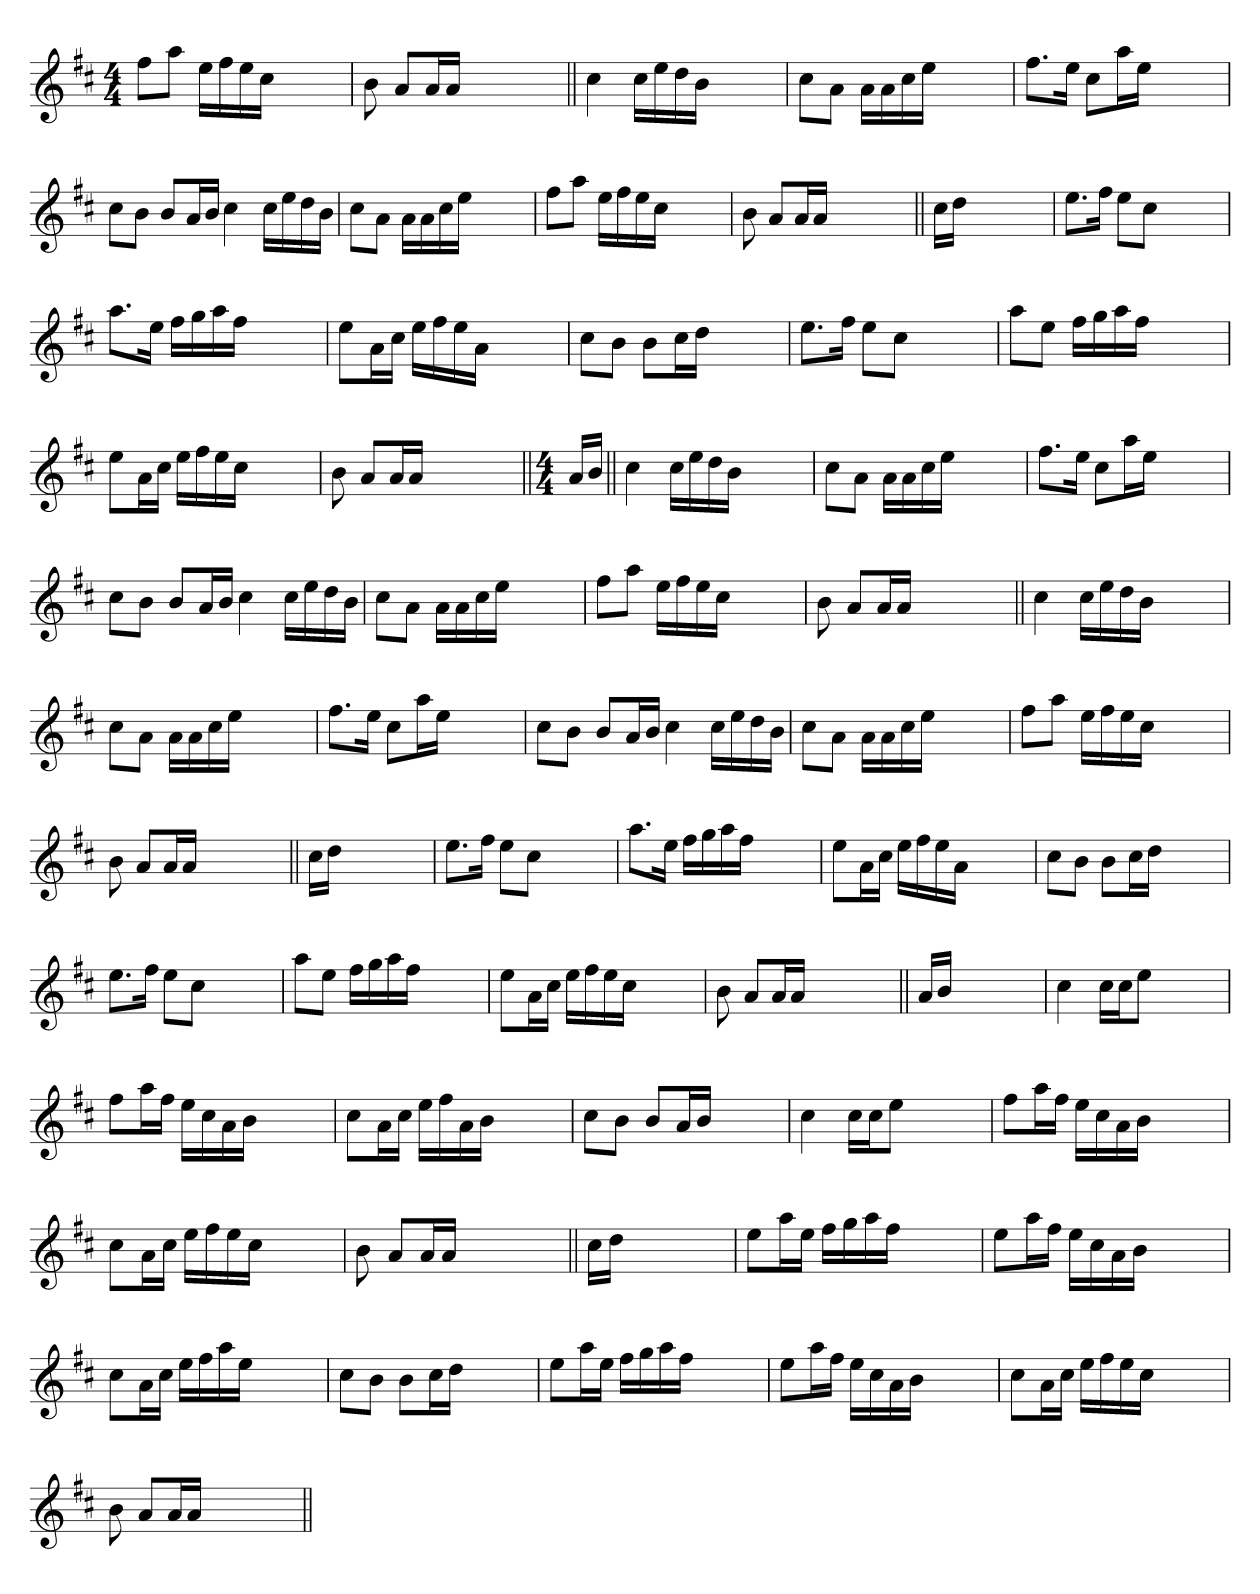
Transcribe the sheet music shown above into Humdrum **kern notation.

**kern
*part1
*staff1
*clefG2
*k[f#c#]
*M4/4
=
8ff#L
8aaJ
16eeLL
16ff#
16ee
16cc#JJ
2ryy
=
8b
8aL
16aL
16aJJ
2ryy
8ryy
=||
4cc#
16cc#LL
16ee
16dd
16bJJ
2ryy
=
8cc#L
8aJ
16aLL
16a
16cc#
16eeJJ
2ryy
=
8.ff#L
16eeJk
8cc#L
16aaL
16eeJJ
2ryy
=
8cc#L
8bJ
8bL
16aL
16bJJ
4cc#
16cc#LL
16ee
16dd
16bJJ
=
8cc#L
8aJ
16aLL
16a
16cc#
16eeJJ
2ryy
=
8ff#L
8aaJ
16eeLL
16ff#
16ee
16cc#JJ
2ryy
=
8b
8aL
16aL
16aJJ
2ryy
8ryy
=||
16cc#LL
16ddJJ
2..ryy
=
8.eeL
16ff#Jk
8eeL
8cc#J
2ryy
=
8.aaL
16eeJk
16ff#LL
16gg
16aa
16ff#JJ
2ryy
=
8eeL
16aL
16cc#JJ
16eeLL
16ff#
16ee
16aJJ
2ryy
=
8cc#L
8bJ
8bL
16cc#L
16ddJJ
2ryy
=
8.eeL
16ff#Jk
8eeL
8cc#J
2ryy
=
8aaL
8eeJ
16ff#LL
16gg
16aa
16ff#JJ
2ryy
=
8eeL
16aL
16cc#JJ
16eeLL
16ff#
16ee
16cc#JJ
2ryy
=
8b
8aL
16aL
16aJJ
2ryy
8ryy
=||
*M4/4
16aLL
16bJJ
=||
4cc#
16cc#LL
16ee
16dd
16bJJ
2ryy
=
8cc#L
8aJ
16aLL
16a
16cc#
16eeJJ
2ryy
=
8.ff#L
16eeJk
8cc#L
16aaL
16eeJJ
2ryy
=
8cc#L
8bJ
8bL
16aL
16bJJ
4cc#
16cc#LL
16ee
16dd
16bJJ
=
8cc#L
8aJ
16aLL
16a
16cc#
16eeJJ
2ryy
=
8ff#L
8aaJ
16eeLL
16ff#
16ee
16cc#JJ
2ryy
=
8b
8aL
16aL
16aJJ
2ryy
8ryy
=||
4cc#
16cc#LL
16ee
16dd
16bJJ
2ryy
=
8cc#L
8aJ
16aLL
16a
16cc#
16eeJJ
2ryy
=
8.ff#L
16eeJk
8cc#L
16aaL
16eeJJ
2ryy
=
8cc#L
8bJ
8bL
16aL
16bJJ
4cc#
16cc#LL
16ee
16dd
16bJJ
=
8cc#L
8aJ
16aLL
16a
16cc#
16eeJJ
2ryy
=
8ff#L
8aaJ
16eeLL
16ff#
16ee
16cc#JJ
2ryy
=
8b
8aL
16aL
16aJJ
2ryy
8ryy
=||
16cc#LL
16ddJJ
2..ryy
=
8.eeL
16ff#Jk
8eeL
8cc#J
2ryy
=
8.aaL
16eeJk
16ff#LL
16gg
16aa
16ff#JJ
2ryy
=
8eeL
16aL
16cc#JJ
16eeLL
16ff#
16ee
16aJJ
2ryy
=
8cc#L
8bJ
8bL
16cc#L
16ddJJ
2ryy
=
8.eeL
16ff#Jk
8eeL
8cc#J
2ryy
=
8aaL
8eeJ
16ff#LL
16gg
16aa
16ff#JJ
2ryy
=
8eeL
16aL
16cc#JJ
16eeLL
16ff#
16ee
16cc#JJ
2ryy
=
8b
8aL
16aL
16aJJ
2ryy
8ryy
=||
16aLL
16bJJ
2..ryy
=
4cc#
16cc#LL
16cc#J
8eeJ
2ryy
=
8ff#L
16aaL
16ff#JJ
16eeLL
16cc#
16a
16bJJ
2ryy
=
8cc#L
16aL
16cc#JJ
16eeLL
16ff#
16a
16bJJ
2ryy
=
8cc#L
8bJ
8bL
16aL
16bJJ
2ryy
=
4cc#
16cc#LL
16cc#J
8eeJ
2ryy
=
8ff#L
16aaL
16ff#JJ
16eeLL
16cc#
16a
16bJJ
2ryy
=
8cc#L
16aL
16cc#JJ
16eeLL
16ff#
16ee
16cc#JJ
2ryy
=
8b
8aL
16aL
16aJJ
2ryy
8ryy
=||
16cc#LL
16ddJJ
2..ryy
=
8eeL
16aaL
16eeJJ
16ff#LL
16gg
16aa
16ff#JJ
2ryy
=
8eeL
16aaL
16ff#JJ
16eeLL
16cc#
16a
16bJJ
2ryy
=
8cc#L
16aL
16cc#JJ
16eeLL
16ff#
16aa
16eeJJ
2ryy
=
8cc#L
8bJ
8bL
16cc#L
16ddJJ
2ryy
=
8eeL
16aaL
16eeJJ
16ff#LL
16gg
16aa
16ff#JJ
2ryy
=
8eeL
16aaL
16ff#JJ
16eeLL
16cc#
16a
16bJJ
2ryy
=
8cc#L
16aL
16cc#JJ
16eeLL
16ff#
16ee
16cc#JJ
2ryy
=
8b
8aL
16aL
16aJJ
2ryy
8ryy
=||
*-
